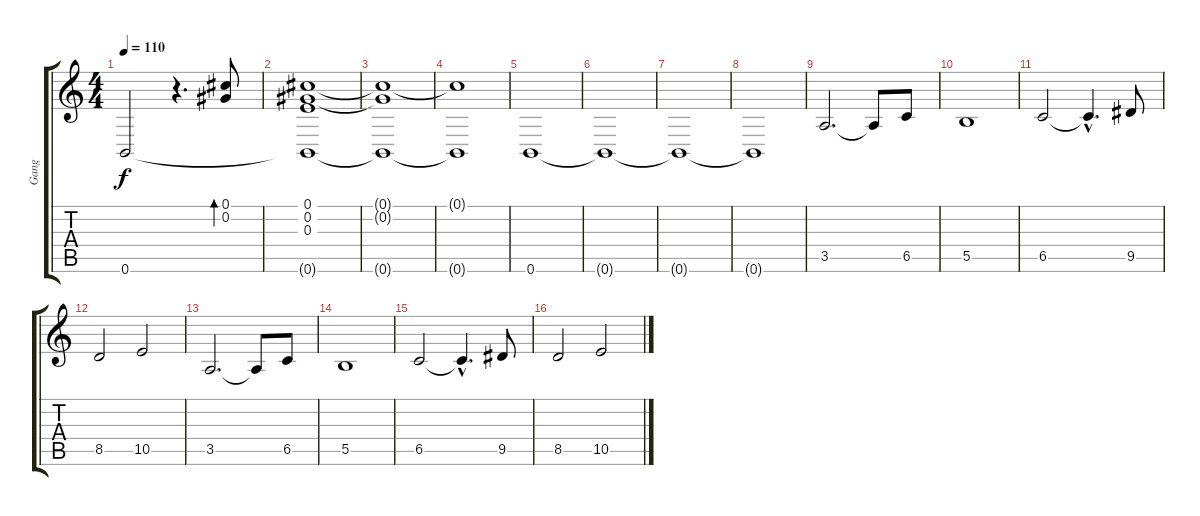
\track ("Gang" "Gang") {instrument distortionguitar}
\staff {score tabs}
\tuning (Db4 Ab3 E3 B2 Gb2 B1) {hide}
\ts (4 4)
\tempo 110
\clef g2
\ks c
0.6.2{dy f} r.4{d} (0.1 0.2).8{bd 480} |
(0.1 0.2 0.3 0.6{t}).1 |
(0.1{t} 0.2{t} 0.6{t}).1 |
(0.1{t} 0.6{t}).1 |
0.6.1 |
0.6{t}.1 |
0.6{t}.1 |
0.6{t}.1 |
3.5.2{d} 3.5{t}.8 6.5.8 |
5.5.1 |
6.5.2 6.5{hac t}.4{d} 9.5.8 |
8.5.2 10.5.2 |
3.5.2{d} 3.5{t}.8 6.5.8 |
5.5.1 |
6.5.2 6.5{hac t}.4{d} 9.5.8 |
8.5.2 10.5.2
